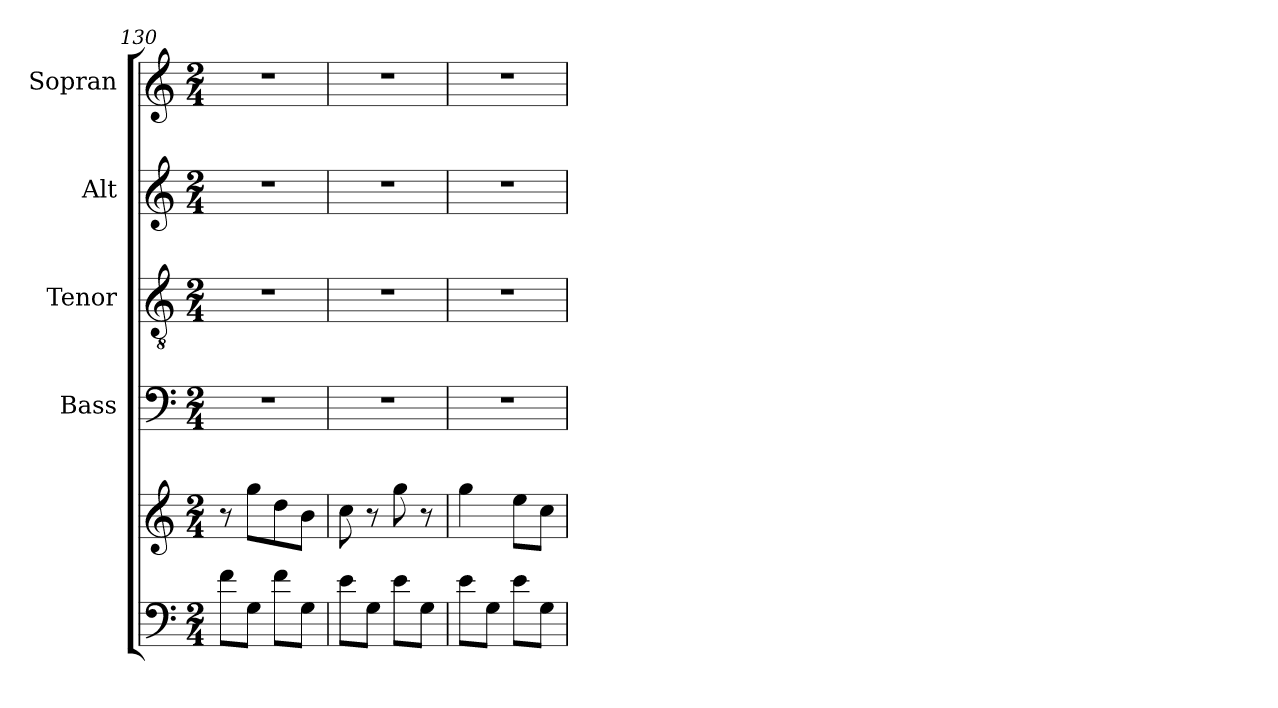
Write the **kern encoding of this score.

**kern	**kern	**kern	**kern	**kern	**kern
*part5	*part5	*part4	*part3	*part2	*part1
*staff6	*staff5	*staff4	*staff3	*staff2	*staff1
*	*	*I"Bass	*I"Tenor	*I"Alt	*I"Sopran
*	*	*I'B.	*I'T.	*I'A.	*I'S.
*clefF4	*clefG2	*clefF4	*clefGv2	*clefG2	*clefG2
*k[]	*k[]	*k[]	*k[]	*k[]	*k[]
*C:	*C:	*C:	*C:	*C:	*C:
*M2/4	*M2/4	*M2/4	*M2/4	*M2/4	*M2/4
=130	=130	=130	=130	=130	=130
8f\L	8r	2r	2r	2r	2r
8G\J	8gg\L	.	.	.	.
8f\L	8dd\	.	.	.	.
8G\J	8b\J	.	.	.	.
=131	=131	=131	=131	=131	=131
8e\L	8cc\	2r	2r	2r	2r
8G\J	8r	.	.	.	.
8e\L	8gg\	.	.	.	.
8G\J	8r	.	.	.	.
=132	=132	=132	=132	=132	=132
8e\L	4gg\	2r	2r	2r	2r
8G\J	.	.	.	.	.
8e\L	8ee\L	.	.	.	.
8G\J	8cc\J	.	.	.	.
=	=	=	=	=	=
*-	*-	*-	*-	*-	*-
